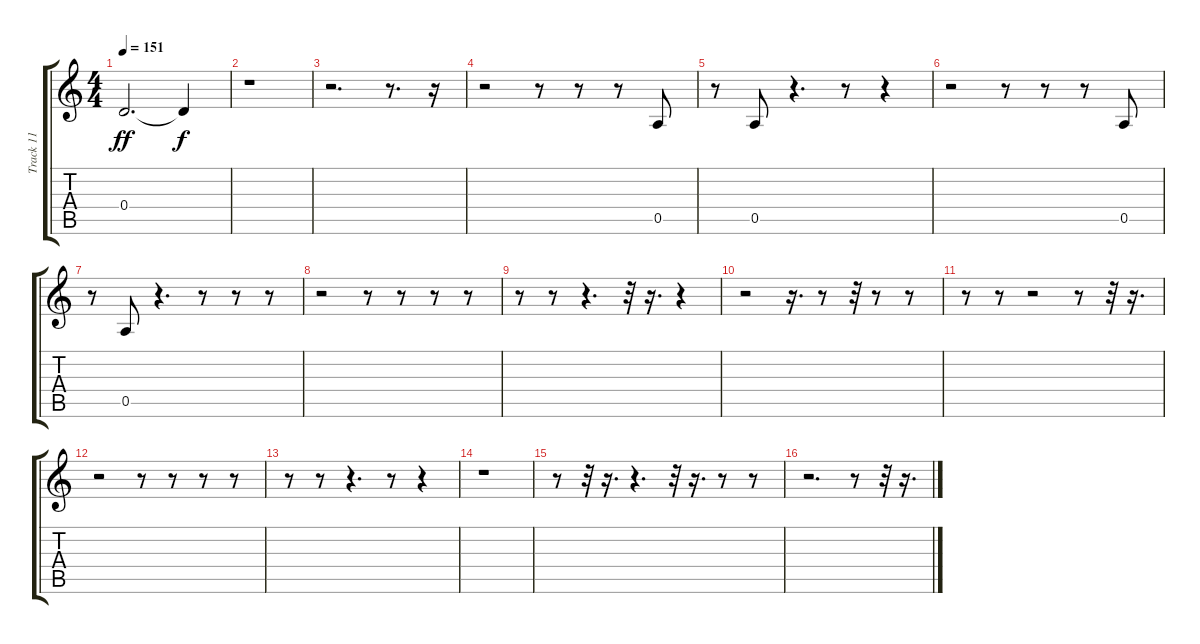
\track ("Track 11" "Track 11") {instrument electricbasspick}
\staff {score tabs}
\tuning (E4 B3 G3 D3 A2 E2) {hide}
\ts (4 4)
\tempo 151
\clef g2
\ks c
0.4.2{d dy ff} 0.4{t}.4{dy f} |
r.1 |
r.2{d} r.8{d} r.16 |
r.2 r.8 r.8 r.8 0.5.8 |
r.8 0.5.8 r.4{d} r.8 r.4 |
r.2 r.8 r.8 r.8 0.5.8 |
r.8 0.5.8 r.4{d} r.8 r.8 r.8 |
r.2 r.8 r.8 r.8 r.8 |
r.8 r.8 r.4{d} r.32 r.16{d} r.4 |
r.2 r.16{d} r.8 r.32 r.8 r.8 |
r.8 r.8 r.2 r.8 r.32 r.16{d} |
r.2 r.8 r.8 r.8 r.8 |
r.8 r.8 r.4{d} r.8 r.4 |
r.1 |
r.8 r.32 r.16{d} r.4{d} r.32 r.16{d} r.8 r.8 |
r.2{d} r.8 r.32 r.16{d}
